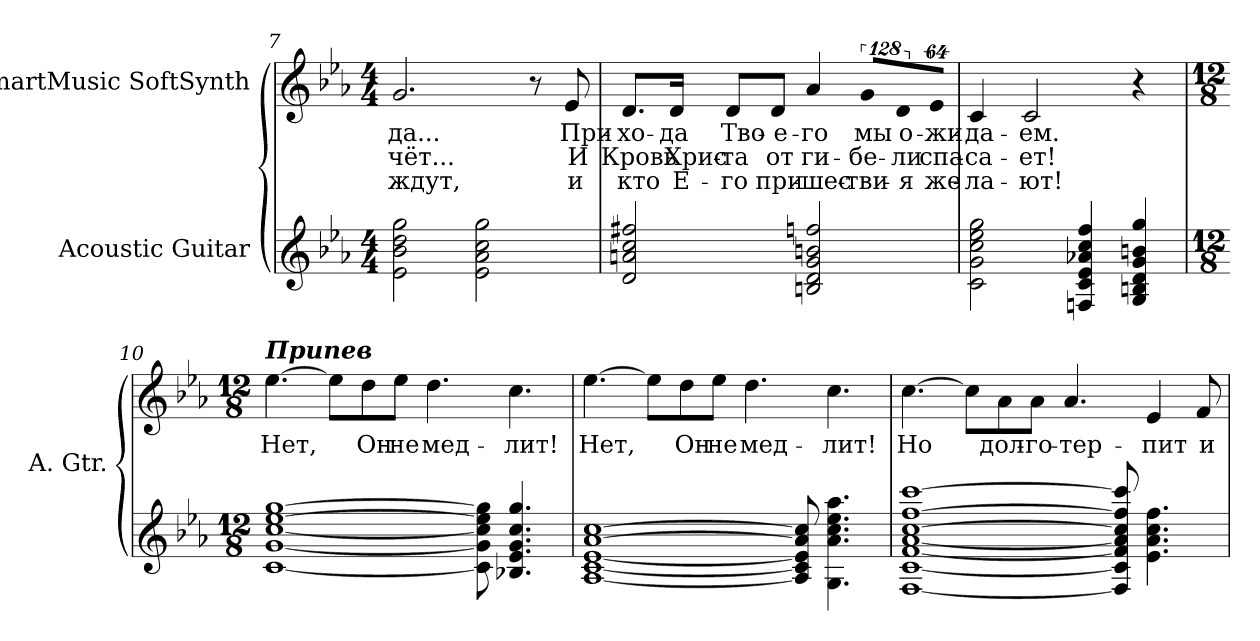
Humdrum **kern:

**kern	**kern	**text	**text	**text
*part2	*part1	*part1	*part1	*part1
*staff2	*staff1	*staff1	*staff1	*staff1
*I"Acoustic Guitar	*I"SmartMusic SoftSynth	*	*	*
*I'A. Gtr.	*	*	*	*
*clefG2	*clefG2	*	*	*
*ITrd7c12	*	*	*	*
*k[b-e-a-]	*k[b-e-a-]	*	*	*
*c:	*c:	*	*	*
*M4/4	*M4/4	*	*	*
=7	=7	=7	=7	=7
!	!	!LO:LY:b:color=#000000	!LO:LY:b:color=#000000	!LO:LY:b:color=#000000
2E-i\ 2B-i 2di 2gi	2.gi/	-да...	-чёт...	ждут,
2E-i\ 2A-i 2ci 2gi	.	.	.	.
.	8r	.	.	.
!	!	!LO:LY:b:color=#000000	!LO:LY:b:color=#000000	!LO:LY:b:color=#000000
.	8e-i/	При-	И	и
=8	=8	=8	=8	=8
!	!	!LO:LY:b:color=#000000	!LO:LY:b:color=#000000	!LO:LY:b:color=#000000
2Di/ 2Ani 2ci 2f#Xi	8.di/L	-хо-	Кровь	кто
!	!	!LO:LY:b:color=#000000	!LO:LY:b:color=#000000	!LO:LY:b:color=#000000
.	16di/Jk	-да	Хрис-	Е-
!	!	!LO:LY:b:color=#000000	!LO:LY:b:color=#000000	!LO:LY:b:color=#000000
.	8di/L	Тво-	-та	-го
!	!	!LO:LY:b:color=#000000	!LO:LY:b:color=#000000	!LO:LY:b:color=#000000
.	8di/J	-е-	от	при-
!	!	!LO:LY:b:color=#000000	!LO:LY:b:color=#000000	!LO:LY:b:color=#000000
2BBni/ 2Di 2Gi 2Bni 2fni	4a-i/	-го	ги-	-шес-
!	!LO:N:vis=8	!	!	!
!	!	!LO:LY:b:color=#000000	!LO:LY:b:color=#000000	!LO:LY:b:color=#000000
.	1024%85gi/L	мы	-бе-	-тви-
!	!LO:N:vis=8	!	!	!
!	!	!LO:LY:b:color=#000000	!LO:LY:b:color=#000000	!LO:LY:b:color=#000000
.	1024%85di/	о-	-ли	-я
!	!LO:N:vis=8	!	!	!
!	!	!LO:LY:b:color=#000000	!LO:LY:b:color=#000000	!LO:LY:b:color=#000000
.	512%43e-i/J	-жи-	спа-	же-
!!LO:LB:g=z
=9	=9	=9	=9	=9
!	!	!LO:LY:b:color=#000000	!LO:LY:b:color=#000000	!LO:LY:b:color=#000000
2Ci\ 2Gi 2ci 2e-i 2gi	4ci/	-да-	-са-	-ла-
!	!	!LO:LY:b:color=#000000	!LO:LY:b:color=#000000	!LO:LY:b:color=#000000
.	2ci/	-ем.	-ет!	-ют!
4FFni/ 4Ci 4E-i 4A-Xi 4ci 4fi	.	.	.	.
4GGi/ 4BBni 4Di 4Gi 4Bni 4gi	4r	.	.	.
=10	=10	=10	=10	=10
*M12/8	*M12/8	*	*	*
!	!LO:TX:a:Bi:t=Припев	!	!	!
!	!	!LO:LY:b:color=#000000	!	!
[<1Ci [<1Gi [>1ci [>1e-i [>1gi	[>4.ee-i\	Нет,	.	.
.	8ee-i\L]	.	.	.
!	!	!LO:LY:b:color=#000000	!	!
.	8ddi\	Он	.	.
!	!	!LO:LY:b:color=#000000	!	!
.	8ee-i\J	не	.	.
!	!	!LO:LY:b:color=#000000	!	!
.	4.ddi\	мед-	.	.
8Ci\] 8Gi] 8ci] 8e-i] 8gi]	.	.	.	.
!	!	!LO:LY:b:color=#000000	!	!
4.BB-Xi/ 4.E-i 4.Gi 4.ci 4.gi	4.cci\	-лит!	.	.
=11	=11	=11	=11	=11
!	!	!LO:LY:b:color=#000000	!	!
[<1AA-i [<1Ci [<1E-i [>1A-i [>1ci	[>4.ee-i\	Нет,	.	.
.	8ee-i\L]	.	.	.
!	!	!LO:LY:b:color=#000000	!	!
.	8ddi\	Он	.	.
!	!	!LO:LY:b:color=#000000	!	!
.	8ee-i\J	не	.	.
!	!	!LO:LY:b:color=#000000	!	!
.	4.ddi\	мед-	.	.
8AA-i/] 8Ci] 8E-i] 8A-i] 8ci]	.	.	.	.
!	!	!LO:LY:b:color=#000000	!	!
4.GGi\ 4.A-i 4.ci 4.e-i 4.a-i	4.cci\	-лит!	.	.
=12	=12	=12	=12	=12
!	!	!LO:LY:b:color=#000000	!	!
[<1FFi [<1Ci [<1Fi [<1A-i [>1ci [>1fi [>1cci	[>4.cci\	Но	.	.
.	8cci\L]	.	.	.
!	!	!LO:LY:b:color=#000000	!	!
.	8a-i\	дол-	.	.
!	!	!LO:LY:b:color=#000000	!	!
.	8a-i\J	-го-	.	.
!	!	!LO:LY:b:color=#000000	!	!
.	4.a-i/	-тер-	.	.
8FFi/] 8Ci] 8Fi] 8A-i] 8ci] 8fi] 8cci]	.	.	.	.
!	!	!LO:LY:b:color=#000000	!	!
4.E-i\ 4.A-i 4.ci 4.fi	4e-i/	-пит	.	.
!	!	!LO:LY:b:color=#000000	!	!
.	8fi/	и	.	.
=	=	=	=	=
*-	*-	*-	*-	*-
